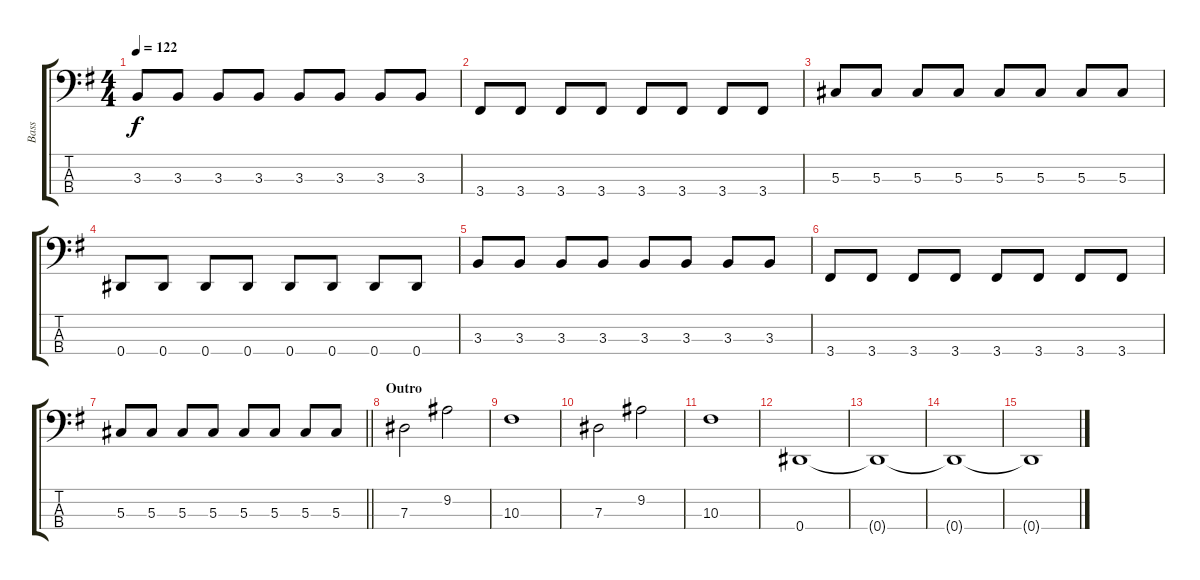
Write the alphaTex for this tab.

\track ("Bass" "Bass") {instrument electricbassfinger}
\staff {score tabs}
\tuning (Gb2 Db2 Ab1 Eb1) {hide}
\ts (4 4)
\tempo 122
\clef f4
\ks eminor
3.3.8{dy f} 3.3.8 3.3.8 3.3.8 3.3.8 3.3.8 3.3.8 3.3.8 |
3.4.8 3.4.8 3.4.8 3.4.8 3.4.8 3.4.8 3.4.8 3.4.8 |
5.3.8 5.3.8 5.3.8 5.3.8 5.3.8 5.3.8 5.3.8 5.3.8 |
0.4.8 0.4.8 0.4.8 0.4.8 0.4.8 0.4.8 0.4.8 0.4.8 |
3.3.8 3.3.8 3.3.8 3.3.8 3.3.8 3.3.8 3.3.8 3.3.8 |
3.4.8 3.4.8 3.4.8 3.4.8 3.4.8 3.4.8 3.4.8 3.4.8 |
\barLineRight lightlight
5.3.8 5.3.8 5.3.8 5.3.8 5.3.8 5.3.8 5.3.8 5.3.8 |
\section ("" "Outro")
7.3.2{volume 16} 9.2.2 |
10.3.1 |
7.3.2 9.2.2 |
10.3.1 |
0.4.1{volume 12} |
0.4{t}.1 |
0.4{t}.1 |
0.4{t}.1
